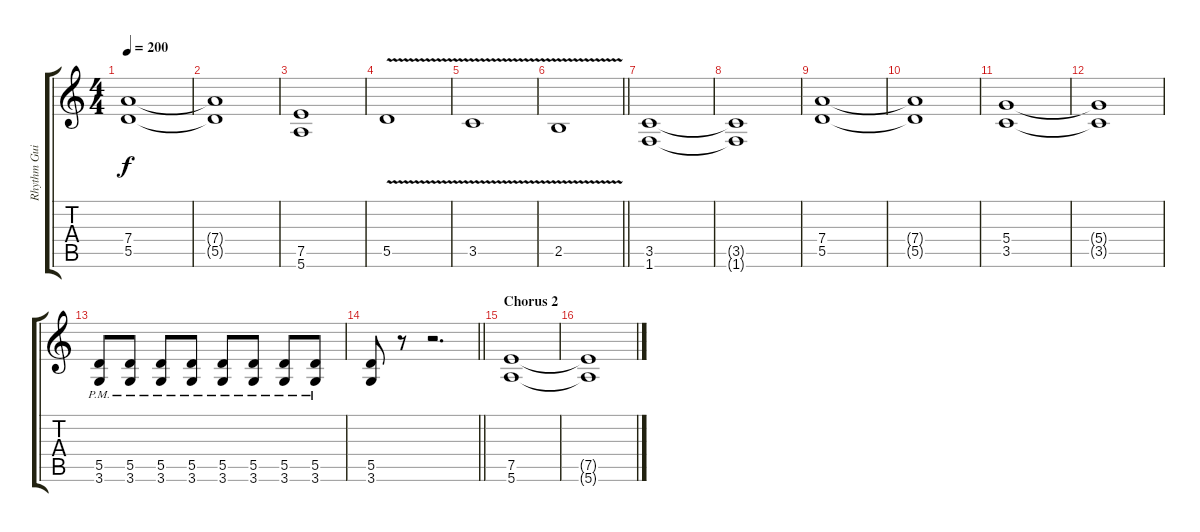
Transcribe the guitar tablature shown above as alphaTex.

\track ("Rhythm Guitar 1: Juha-Pekka Alanen" "Rhythm Gui") {instrument distortionguitar}
\staff {score tabs}
\tuning (E4 B3 G3 D3 A2 E2) {hide}
\ts (4 4)
\tempo 200
\clef g2
\ks aminor
(7.4 5.5).1{dy f} |
(7.4{t} 5.5{t}).1 |
(7.5 5.6).1 |
5.5{v}.1 |
3.5{v}.1 |
\barLineRight lightlight
2.5{v}.1 |
(3.5 1.6).1 |
(3.5{t} 1.6{t}).1 |
(7.4 5.5).1 |
(7.4{t} 5.5{t}).1 |
(5.4 3.5).1 |
(5.4{t} 3.5{t}).1 |
(5.5{pm} 3.6{pm}).8 (5.5{pm} 3.6{pm}).8 (5.5{pm} 3.6{pm}).8 (5.5{pm} 3.6{pm}).8 (5.5{pm} 3.6{pm}).8 (5.5{pm} 3.6{pm}).8 (5.5{pm} 3.6{pm}).8 (5.5{pm} 3.6{pm}).8 |
\barLineRight lightlight
(5.5 3.6).8 r.8 r.2{d} |
\section ("" "Chorus 2")
(7.5 5.6).1 |
(7.5{t} 5.6{t}).1
